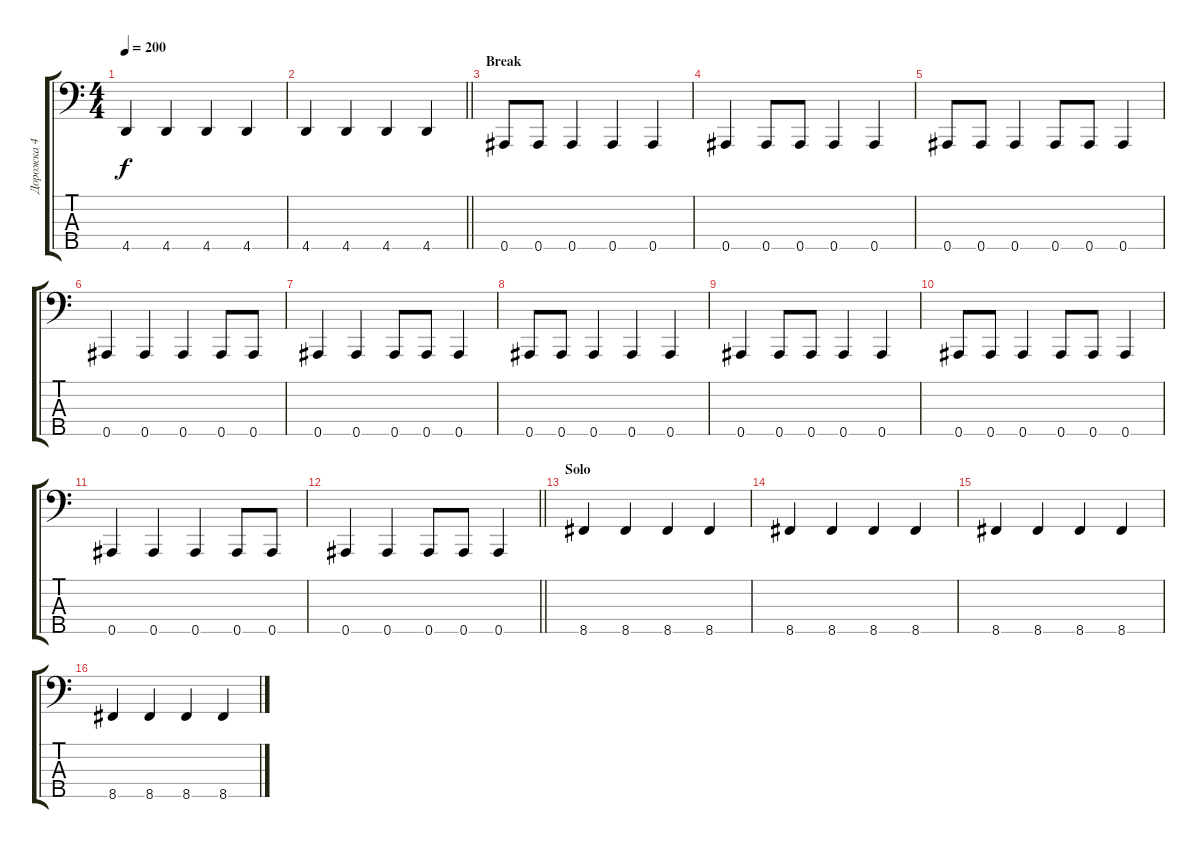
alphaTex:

\track ("Дорожка 4" "Дорожка 4") {instrument electricbasspick}
\staff {score tabs}
\tuning (G2 Eb2 Bb1 F1 Bb0) {hide}
\ts (4 4)
\tempo 200
\clef f4
\ks c
4.5.4{dy f} 4.5.4 4.5.4 4.5.4 |
\barLineRight lightlight
4.5.4 4.5.4 4.5.4 4.5.4 |
\section ("" "Break")
0.5.8 0.5.8 0.5.4 0.5.4 0.5.4 |
0.5.4 0.5.8 0.5.8 0.5.4 0.5.4 |
0.5.8 0.5.8 0.5.4 0.5.8 0.5.8 0.5.4 |
0.5.4 0.5.4 0.5.4 0.5.8 0.5.8 |
0.5.4 0.5.4 0.5.8 0.5.8 0.5.4 |
0.5.8 0.5.8 0.5.4 0.5.4 0.5.4 |
0.5.4 0.5.8 0.5.8 0.5.4 0.5.4 |
0.5.8 0.5.8 0.5.4 0.5.8 0.5.8 0.5.4 |
0.5.4 0.5.4 0.5.4 0.5.8 0.5.8 |
\barLineRight lightlight
0.5.4 0.5.4 0.5.8 0.5.8 0.5.4 |
\section ("" "Solo")
8.5.4 8.5.4 8.5.4 8.5.4 |
8.5.4 8.5.4 8.5.4 8.5.4 |
8.5.4 8.5.4 8.5.4 8.5.4 |
8.5.4 8.5.4 8.5.4 8.5.4
